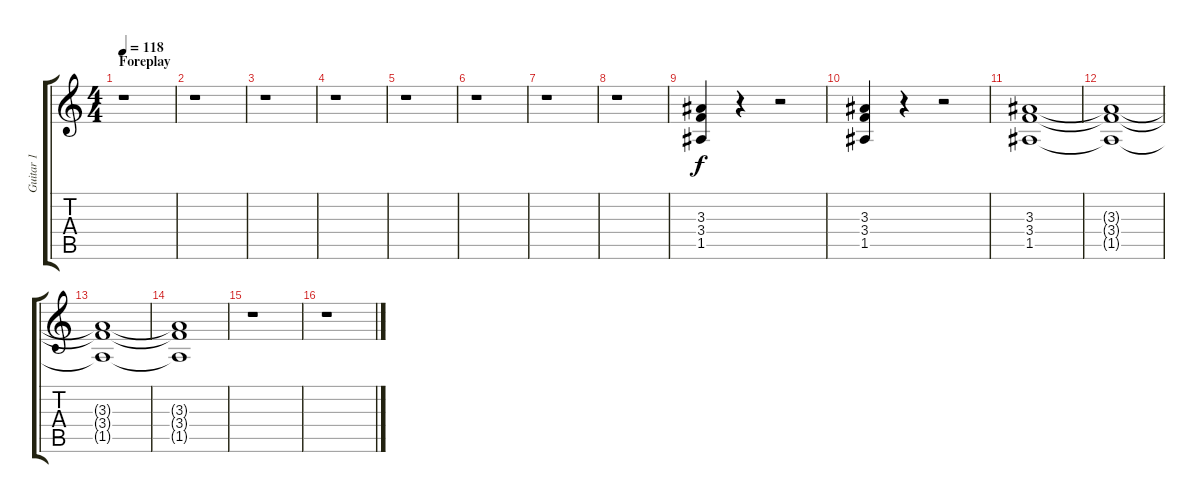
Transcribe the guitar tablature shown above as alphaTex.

\track ("Guitar 1" "Guitar 1") {instrument overdrivenguitar}
\staff {score tabs}
\tuning (E4 B3 G3 D3 A2 E2) {hide}
\ts (4 4)
\section ("" "Foreplay")
\tempo 118
\tempo 180
\tempo 118
\clef g2
\ks c
r.1{dy f instrument overdrivenguitar} |
r.1 |
r.1 |
r.1 |
r.1 |
r.1 |
r.1 |
r.1 |
(3.3 3.4 1.5).4 r.4 r.2 |
(3.3 3.4 1.5).4 r.4 r.2 |
(3.3 3.4 1.5).1{volume 7} |
(3.3{t} 3.4{t} 1.5{t}).1 |
(3.3{t} 3.4{t} 1.5{t}).1 |
(3.3{t} 3.4{t} 1.5{t}).1 |
r.1 |
r.1
